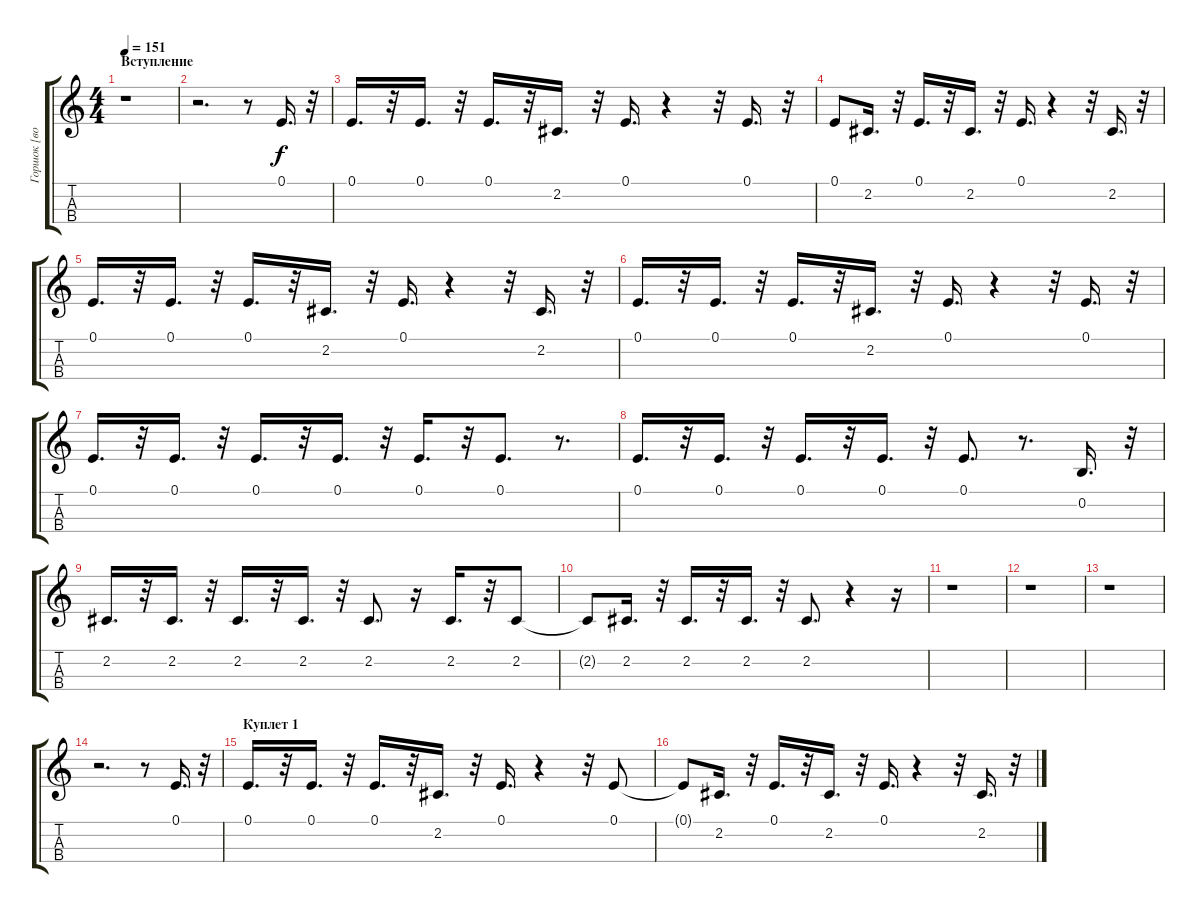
\track ("Горшок [вокал]" "Горшок [во") {instrument stringensemble1}
\staff {score tabs}
\tuning (E4 B3 G3 D3) {hide}
\ts (4 4)
\section ("" "Вступление")
\tempo 151
\clef g2
\ks c
r.1{dy f instrument stringensemble1} |
r.2{d} r.8 0.1.16{d} r.32 |
0.1.16{d} r.32 0.1.16{d} r.32 0.1.16{d} r.32 2.2.16{d} r.32 0.1.16{d} r.4 r.32 0.1.16{d} r.32 |
0.1.8 2.2.16{d} r.32 0.1.16{d} r.32 2.2.16{d} r.32 0.1.16{d} r.4 r.32 2.2.16{d} r.32 |
0.1.16{d} r.32 0.1.16{d} r.32 0.1.16{d} r.32 2.2.16{d} r.32 0.1.16{d} r.4 r.32 2.2.16{d} r.32 |
0.1.16{d} r.32 0.1.16{d} r.32 0.1.16{d} r.32 2.2.16{d} r.32 0.1.16{d} r.4 r.32 0.1.16{d} r.32 |
0.1.16{d} r.32 0.1.16{d} r.32 0.1.16{d} r.32 0.1.16{d} r.32 0.1.16{d} r.32 0.1.8{d} r.8{d} |
0.1.16{d} r.32 0.1.16{d} r.32 0.1.16{d} r.32 0.1.16{d} r.32 0.1.8{d} r.8{d} 0.2.16{d} r.32 |
2.2.16{d} r.32 2.2.16{d} r.32 2.2.16{d} r.32 2.2.16{d} r.32 2.2.8{d} r.16 2.2.16{d} r.32 2.2.8 |
2.2{t}.8 2.2.16{d} r.32 2.2.16{d} r.32 2.2.16{d} r.32 2.2.8{d} r.4 r.16 |
r.1 |
r.1 |
r.1 |
r.2{d} r.8 0.1.16{d} r.32 |
\section ("" "Куплет 1")
0.1.16{d} r.32 0.1.16{d} r.32 0.1.16{d} r.32 2.2.16{d} r.32 0.1.16{d} r.4 r.32 0.1.8 |
0.1{t}.8 2.2.16{d} r.32 0.1.16{d} r.32 2.2.16{d} r.32 0.1.16{d} r.4 r.32 2.2.16{d} r.32
